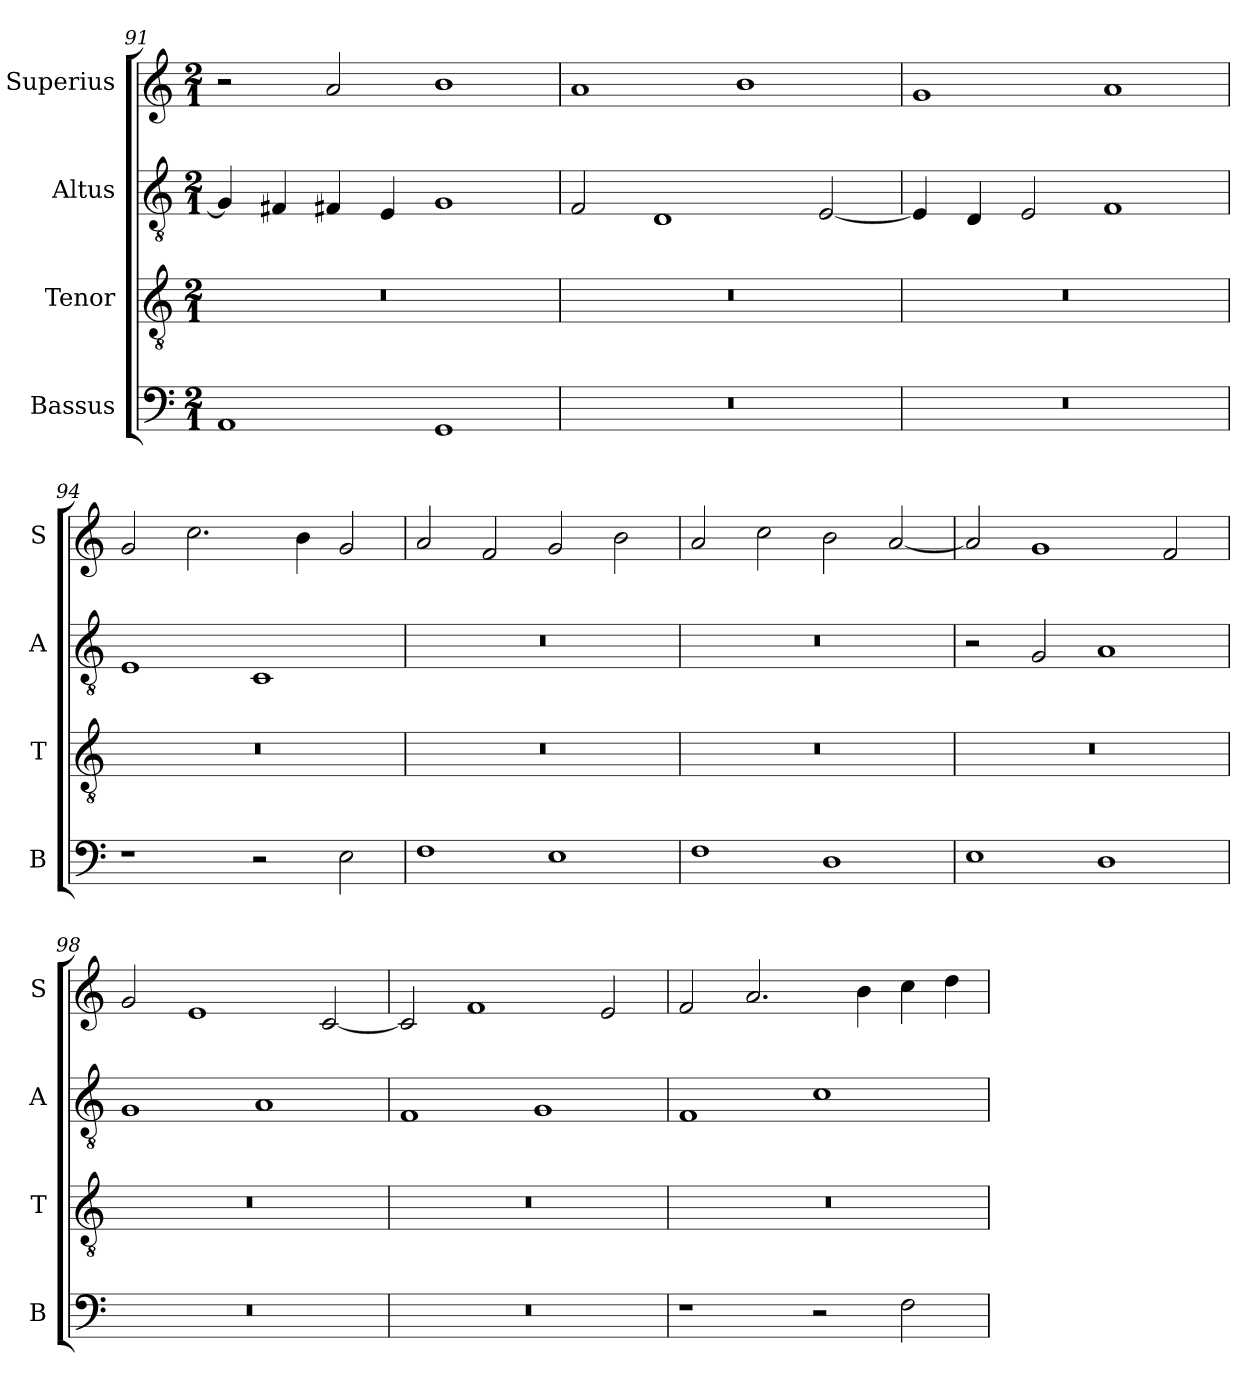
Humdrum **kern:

**kern	**kern	**kern	**kern
*part4	*part3	*part2	*part1
*staff4	*staff3	*staff2	*staff1
*I"Bassus	*I"Tenor	*I"Altus	*I"Superius
*I'B	*I'T	*I'A	*I'S
*clefF4	*clefGv2	*clefGv2	*clefG2
*k[]	*k[]	*k[]	*k[]
*M2/1	*M2/1	*M2/1	*M2/1
=91	=91	=91	=91
1AA	0r	4G/]	2r
.	.	4F#X/	.
.	.	4F#X/	2a/
.	.	4E/	.
1GG	.	1G	1b
=92	=92	=92	=92
0r	0r	2F/	1a
.	.	1D	.
.	.	.	1b
.	.	[2E/	.
=93	=93	=93	=93
0r	0r	4E/]	1g
.	.	4D/	.
.	.	2E/	.
.	.	1F	1a
=94	=94	=94	=94
1r	0r	1E	2g/
.	.	.	2.cc\
2r	.	1C	.
.	.	.	4b\
2E\	.	.	2g/
=95	=95	=95	=95
1F	0r	0r	2a/
.	.	.	2f/
1E	.	.	2g/
.	.	.	2b\
=96	=96	=96	=96
1F	0r	0r	2a/
.	.	.	2cc\
1D	.	.	2b\
.	.	.	[2a/
=97	=97	=97	=97
1E	0r	2r	2a/]
.	.	2G/	1g
1D	.	1A	.
.	.	.	2f/
=98	=98	=98	=98
0r	0r	1G	2g/
.	.	.	1e
.	.	1A	.
.	.	.	[2c/
=99	=99	=99	=99
0r	0r	1F	2c/]
.	.	.	1f
.	.	1G	.
.	.	.	2e/
=100	=100	=100	=100
1r	0r	1F	2f/
.	.	.	2.a/
2r	.	1c	.
.	.	.	4b\
2F\	.	.	4cc\
.	.	.	4dd\
=	=	=	=
*-	*-	*-	*-
